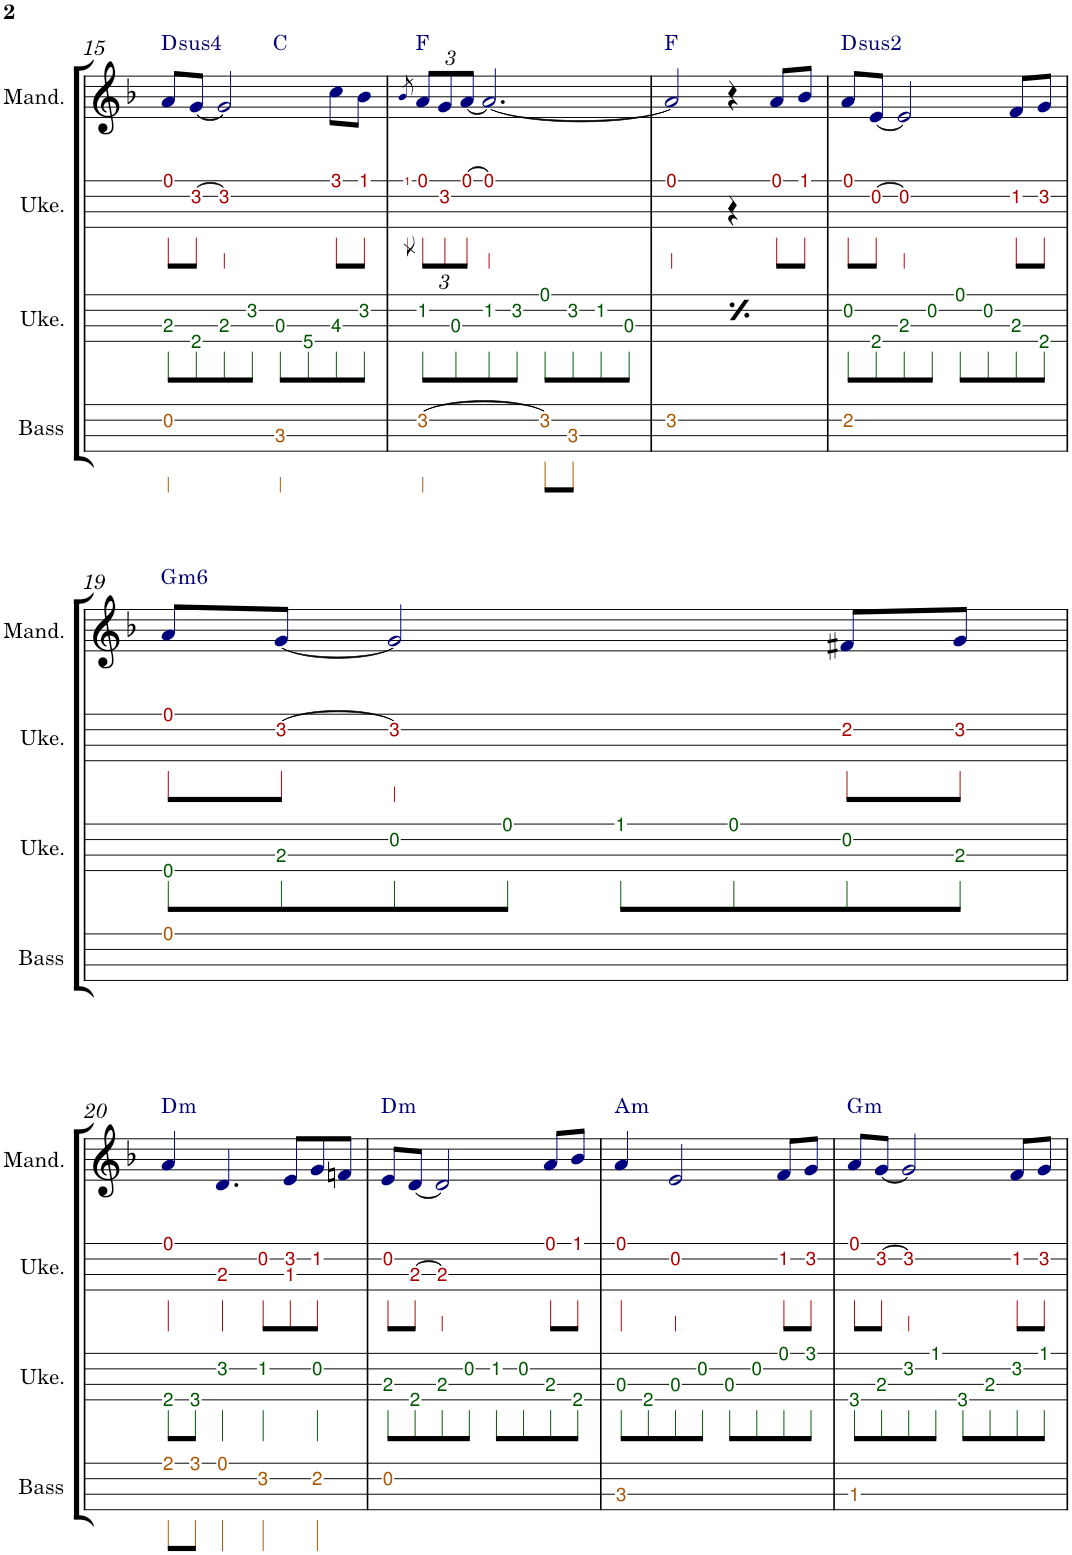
**kern	**kern	**kern	**kern	**harte
*part4	*part3	*part2	*part1	*part1
*staff4	*staff3	*staff2	*staff1	*
*I"Bass Guitar	*I"Ukulele	*I"Ukulele	*I"Mandolin	*
*I'Bass	*I'Uke.	*I'Uke.	*I'Mand.	*
!!LO:PB:g=z
*	*	*	*clefG2	*
*k[b-]	*k[b-]	*k[b-]	*k[b-]	*
*F:	*F:	*F:	*F:	*
*M4/4	*M4/4	*M4/4	*M4/4	*
=15	=15	=15	=15	=15
!	!	!	!	!LO:H:kt=4
*	*	*	*^	*
2DDi\	8dj\L	8aZ\L	8aV/L	2ryy	D:sus4
.	8Aj\	[8gZ\J	[8gV/J	.	.
.	8dj\	2gZ\]	2gV/]	.	.
.	8gj\J	.	.	.	.
2CCi\	8cj\L	.	.	2ryy	C:maj
.	8cj\	.	.	.	.
.	8ej\	8ccZ\L	8ccV\L	.	.
.	8gj\J	8b-Z\J	8b-V\J	.	.
*	*	*	*v	*v	*
=16	=16	=16	=16	=16
.	.	8qb-Z\	8qb-V/	.
*	*	*Xbrackettup	*Xbrackettup	*
[2FFi\	8fj\L	12aZ\L	12aV/L	F:maj
.	.	12gZ\	12gV/	.
.	8cj\	.	.	.
.	.	[12aZ\J	[12aV/J	.
.	8fj\	2aZ\]	2.aV/_	.
.	8gj\J	.	.	.
8FFi\L]	8aj\L	.	.	.
8CCi\J	8gj\	.	.	.
4ryy	8fj\	4ryy	.	.
.	8cj\J	.	.	.
=17	=17	=17	=17	=17
1FFi	8fj\L	2aZ\	2aV/]	F:maj
.	8cj\	.	.	.
.	8fj\	.	.	.
.	8gj\J	.	.	.
.	8aj\L	4r	4r	.
.	8gj\	.	.	.
.	8fj\	8aZ\L	8aV/L	.
.	8cj\J	8b-Z\J	8b-V/J	.
=18	=18	=18	=18	=18
!	!	!	!	!LO:H:kt=2
1EEi	8ej\L	8aZ\L	8aV/L	D:(1,2,5)
.	8Aj\	[8eZ\J	[8eV/J	.
.	8dj\	2eZ\]	2eV/]	.
.	8ej\J	.	.	.
.	8aj\L	.	.	.
.	8ej\	.	.	.
.	8dj\	8fZ\L	8fV/L	.
.	8Aj\J	8gZ\J	8gV/J	.
!!LO:LB:g=z
=19	=19	=19	=19	=19
!	!	!	!	!LO:H:kt=m6
1GGi	8Gj\L	8aZ\L	8aV/L	G:min6
.	8dj\	[8gZ\J	[8gV/J	.
.	8ej\	2gZ\]	2gV/]	.
.	8aj\J	.	.	.
.	8b-j\L	.	.	.
.	8aj\	.	.	.
.	8ej\	8f#Z\L	8f#XV/L	.
.	8dj\J	8gZ\J	8gV/J	.
!!LO:LB:g=z
=20	=20	=20	=20	=20
!	!	!	!	!LO:H:kt=m
8AAi\L	8Aj\L	4aZ\	4aV/	D:min
8BB-i\J	8B-j\J	.	.	.
4GGi\	4gj\	4dZ\	4.dV/	.
4FFi\	4fj\	8eZ\L	.	.
.	.	8c#Z\ 8gZ\	8eV/L	.
4EEi\	4ej\	8fZ\J	8gV/	.
.	.	8ryy	8fnV/J	.
=21	=21	=21	=21	=21
!	!	!	!	!LO:H:kt=m
1DDi	8dj\L	8eZ\L	8eV/L	D:min
.	8Aj\	[8dZ\J	[8dV/J	.
.	8dj\	2dZ\]	2dV/]	.
.	8ej\J	.	.	.
.	8fj\L	.	.	.
.	8ej\	.	.	.
.	8dj\	8aZ\L	8aV/L	.
.	8Aj\J	8b-Z\J	8b-V/J	.
=22	=22	=22	=22	=22
!	!	!	!	!LO:H:kt=m
1CCi	8cj\L	4aZ\	4aV/	A:min
.	8Aj\	.	.	.
.	8cj\	2eZ\	2eV/	.
.	8ej\J	.	.	.
.	8cj\L	.	.	.
.	8ej\	.	.	.
.	8aj\	8fZ\L	8fV/L	.
.	8ccj\J	8gZ\J	8gV/J	.
=23	=23	=23	=23	=23
!	!	!	!	!LO:H:kt=m
1BBB-i	8B-j\L	8aZ\L	8aV/L	G:min
.	8dj\	[8gZ\J	[8gV/J	.
.	8gj\	2gZ\]	2gV/]	.
.	8b-j\J	.	.	.
.	8B-j\L	.	.	.
.	8dj\	.	.	.
.	8gj\	8fZ\L	8fV/L	.
.	8b-j\J	8gZ\J	8gV/J	.
=	=	=	=	=
*-	*-	*-	*-	*-
